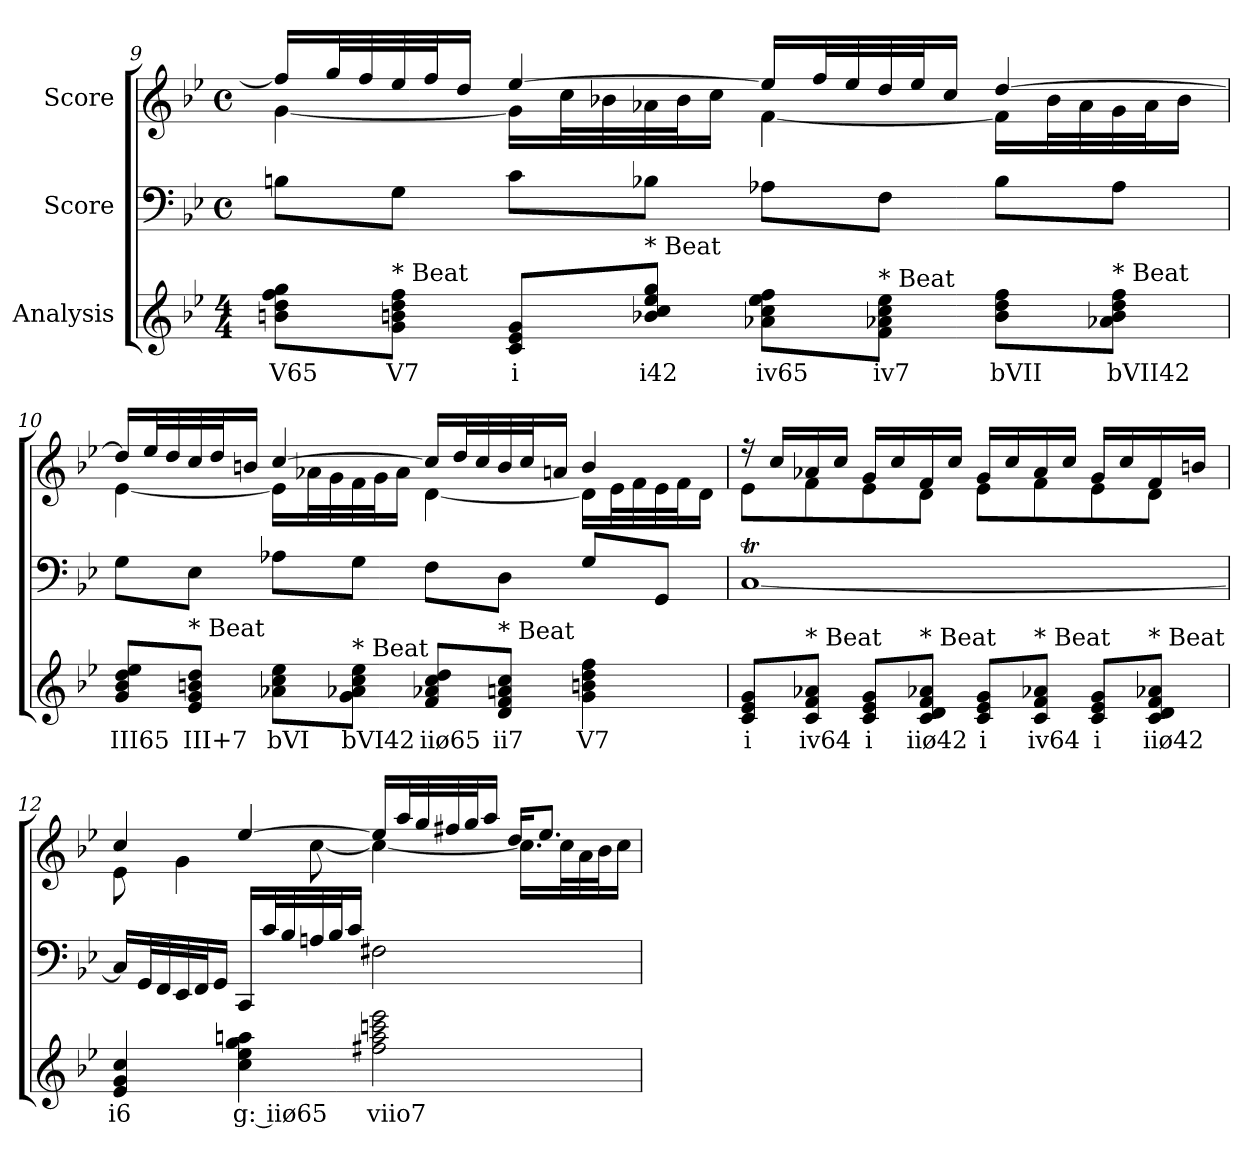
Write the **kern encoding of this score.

**kern	**text	**kern	**kern
*part3	*part3	*part2	*part1
*staff3	*staff3	*staff2	*staff1
*I"Analysis	*	*I"Score	*I"Score
!!LO:LB:g=z
*	*	*clefF4	*clefG2
*k[b-e-]	*	*k[b-e-]	*k[b-e-]
*M4/4	*	*M4/4	*M4/4
*	*	*met(c)	*met(c)
=9	=9	=9	=9
*	*	*	*^
8bn 8dd 8ff 8ggL	V65	8Bn\L	16ff/LL]	[4g\
.	.	.	32gg/L	.
.	.	.	32ff/	.
!LO:TX:t=* Beat	!	!	!	!
8g 8bn 8dd 8ffJ	V7	8G\J	32ee-/	.
.	.	.	32ff/J	.
.	.	.	16dd/JJ	.
8c 8e- 8gL	i	8c\L	[4ee-/	16g\LL]
.	.	.	.	32cc\L
.	.	.	.	32b-X\
!LO:TX:t=* Beat	!	!	!	!
8b-X 8cc 8ee- 8ggJ	i42	8B-X\J	.	32a-X\
.	.	.	.	32b-\J
.	.	.	.	16cc\JJ
8a-X 8cc 8ee- 8ffL	iv65	8A-X\L	16ee-/LL]	[4f\
.	.	.	32ff/L	.
.	.	.	32ee-/	.
!LO:TX:t=* Beat	!	!	!	!
8f 8a-X 8cc 8ee-J	iv7	8F\J	32dd/	.
.	.	.	32ee-/J	.
.	.	.	16cc/JJ	.
8b- 8dd 8ffL	bVII	8B-\L	[4dd/	16f\LL]
.	.	.	.	32b-\L
.	.	.	.	32a-\
!LO:TX:t=* Beat	!	!	!	!
8a-X 8b- 8dd 8ffJ	bVII42	8A-\J	.	32g\
.	.	.	.	32a-\J
.	.	.	.	16b-\JJ
=10	=10	=10	=10	=10
8g 8b- 8dd 8ee-L	III65	8G\L	16dd/LL]	[4e-\
.	.	.	32ee-/L	.
.	.	.	32dd/	.
!LO:TX:t=* Beat	!	!	!	!
8e- 8g 8bn 8ddJ	III+7	8E-\J	32cc/	.
.	.	.	32dd/J	.
.	.	.	16bn/JJ	.
8a-X 8cc 8ee-L	bVI	8A-X\L	[4cc/	16e-\LL]
.	.	.	.	32a-X\L
.	.	.	.	32g\
!LO:TX:t=* Beat	!	!	!	!
8g 8a-X 8cc 8ee-J	bVI42	8G\J	.	32f\
.	.	.	.	32g\J
.	.	.	.	16a-\JJ
8f 8a-X 8cc 8ddL	iiø65	8F\L	16cc/LL]	[4d\
.	.	.	32dd/L	.
.	.	.	32cc/	.
!LO:TX:t=* Beat	!	!	!	!
8d 8f 8an 8ccJ	ii7	8D\J	32b/	.
.	.	.	32cc/J	.
.	.	.	16an/JJ	.
4g 4bn 4dd 4ff	V7	8G/L	4b/	16d\LL]
.	.	.	.	32e-\L
.	.	.	.	32f\
.	.	8GG/J	.	32e-\
.	.	.	.	32f\J
.	.	.	.	16d\JJ
!!LO:PB:g=z	!!
=11	=11	=11	=11	=11
8c 8e- 8gL	i	[1CT	16r	8e-\L
.	.	.	16cc/LL	.
!LO:TX:t=* Beat	!	!	!	!
8c 8f 8a-XJ	iv64	.	16a-X/	8f\
.	.	.	16cc/JJ	.
8c 8e- 8gL	i	.	16g/LL	8e-\
.	.	.	16cc/	.
!LO:TX:t=* Beat	!	!	!	!
8c 8d 8f 8a-XJ	iiø42	.	16f/	8d\J
.	.	.	16cc/JJ	.
8c 8e- 8gL	i	.	16g/LL	8e-\L
.	.	.	16cc/	.
!LO:TX:t=* Beat	!	!	!	!
8c 8f 8a-XJ	iv64	.	16a-/	8f\
.	.	.	16cc/JJ	.
8c 8e- 8gL	i	.	16g/LL	8e-\
.	.	.	16cc/	.
!LO:TX:t=* Beat	!	!	!	!
8c 8d 8f 8a-XJ	iiø42	.	16f/	8d\J
.	.	.	16bn/JJ	.
=12	=12	=12	=12	=12
4e- 4g 4cc	i6	16C/LL]	4cc/	8e-\
.	.	32GG/L	.	.
.	.	32FF/	.	.
.	.	32EE-/	.	4g\
.	.	32FF/J	.	.
.	.	16GG/JJ	.	.
4cc 4ee- 4gg 4aan	g: iiø65	16CC/LL	[4ee-/	.
.	.	32c/L	.	.
.	.	32B-/	.	.
.	.	32An/	.	[8cc\
.	.	32B-/J	.	.
.	.	16c/JJ	.	.
2ff#X 2aa 2cccn 2eee-	viio7	2F#X\	16ee-/LL]	4cc\_
.	.	.	32aa/L	.
.	.	.	32gg/	.
.	.	.	32ff#X/	.
.	.	.	32gg/J	.
.	.	.	16aa/JJ	.
.	.	.	16dd/KL	16.cc\LL]
.	.	.	8.ee-/J	.
.	.	.	.	32cc\L
.	.	.	.	32a\
.	.	.	.	32b-\J
.	.	.	.	16cc\JJ
*	*	*	*v	*v
=	=	=	=
*-	*-	*-	*-
